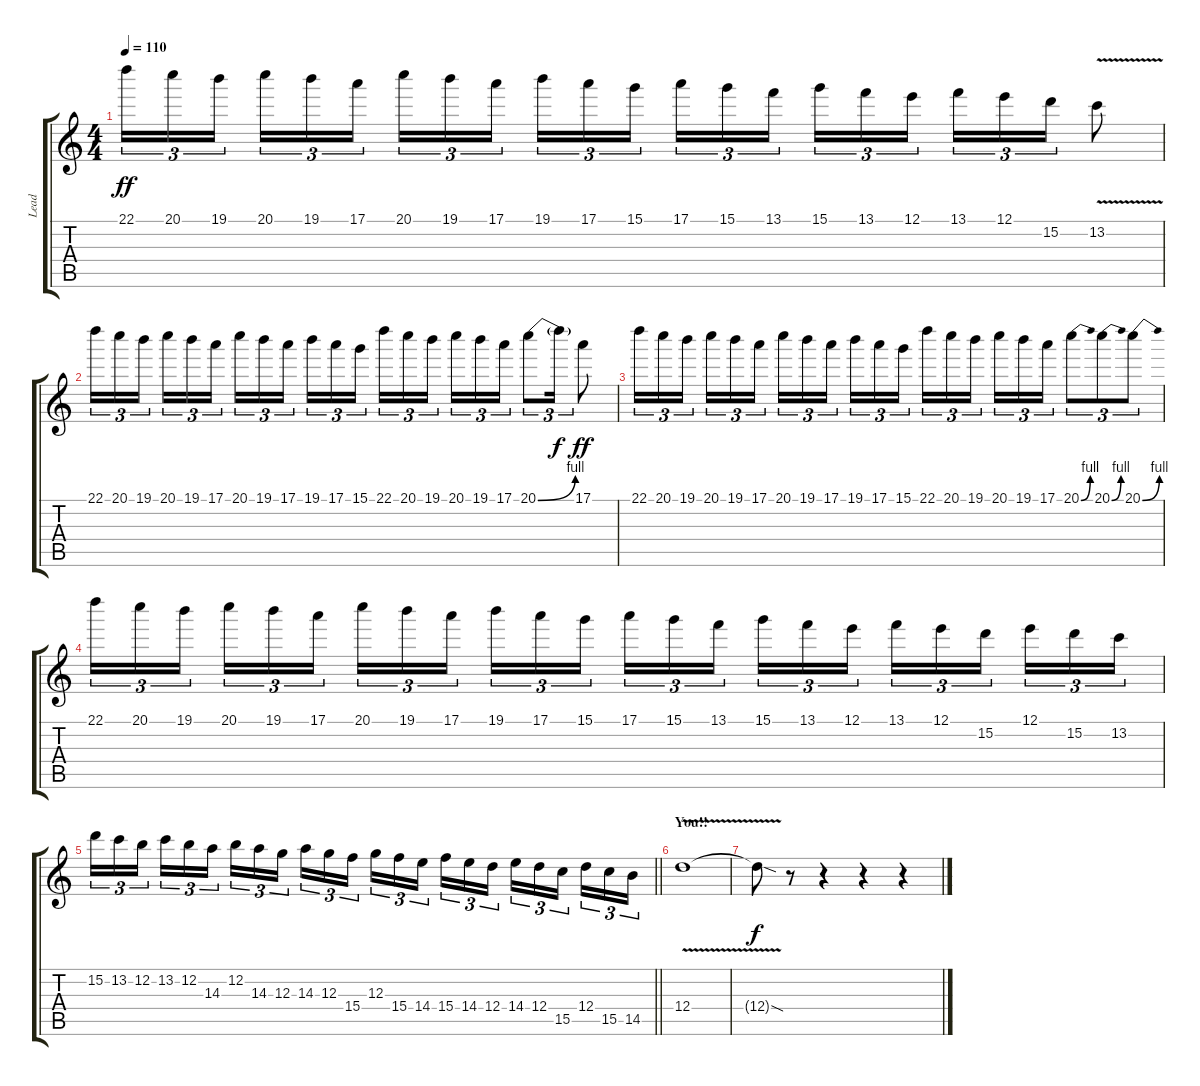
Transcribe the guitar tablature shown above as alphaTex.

\track ("Lead" "Lead") {instrument distortionguitar}
\staff {score tabs}
\tuning (E4 B3 G3 D3 A2 E2) {hide}
\ts (4 4)
\tempo 110
\clef g2
\ks c
22.1.16{tu (3 2) dy ff} 20.1.16{tu (3 2)} 19.1.16{tu (3 2) beam splitsecondary} 20.1.16{tu (3 2)} 19.1.16{tu (3 2)} 17.1.16{tu (3 2)} 20.1.16{tu (3 2)} 19.1.16{tu (3 2)} 17.1.16{tu (3 2) beam splitsecondary} 19.1.16{tu (3 2)} 17.1.16{tu (3 2)} 15.1.16{tu (3 2)} 17.1.16{tu (3 2)} 15.1.16{tu (3 2)} 13.1.16{tu (3 2) beam splitsecondary} 15.1.16{tu (3 2)} 13.1.16{tu (3 2)} 12.1.16{tu (3 2)} 13.1.16{tu (3 2)} 12.1.16{tu (3 2)} 15.2.16{tu (3 2)} 13.2{v}.8 |
22.1.16{tu (3 2)} 20.1.16{tu (3 2)} 19.1.16{tu (3 2) beam splitsecondary} 20.1.16{tu (3 2)} 19.1.16{tu (3 2)} 17.1.16{tu (3 2)} 20.1.16{tu (3 2)} 19.1.16{tu (3 2)} 17.1.16{tu (3 2) beam splitsecondary} 19.1.16{tu (3 2)} 17.1.16{tu (3 2)} 15.1.16{tu (3 2)} 22.1.16{tu (3 2)} 20.1.16{tu (3 2)} 19.1.16{tu (3 2) beam splitsecondary} 20.1.16{tu (3 2)} 19.1.16{tu (3 2)} 17.1.16{tu (3 2)} 20.1{be (bend 0 0 60 4)}.8{tu (3 2)} 20.1{t}.16{tu (3 2) dy f} 17.1.8{dy ff} |
22.1.16{tu (3 2)} 20.1.16{tu (3 2)} 19.1.16{tu (3 2) beam splitsecondary} 20.1.16{tu (3 2)} 19.1.16{tu (3 2)} 17.1.16{tu (3 2)} 20.1.16{tu (3 2)} 19.1.16{tu (3 2)} 17.1.16{tu (3 2) beam splitsecondary} 19.1.16{tu (3 2)} 17.1.16{tu (3 2)} 15.1.16{tu (3 2)} 22.1.16{tu (3 2)} 20.1.16{tu (3 2)} 19.1.16{tu (3 2) beam splitsecondary} 20.1.16{tu (3 2)} 19.1.16{tu (3 2)} 17.1.16{tu (3 2)} 20.1{be (bend 0 0 60 4)}.8{tu (3 2)} 20.1{be (bend 0 0 60 4)}.8{tu (3 2)} 20.1{be (bend 0 0 60 4)}.8{tu (3 2)} |
22.1.16{tu (3 2)} 20.1.16{tu (3 2)} 19.1.16{tu (3 2) beam splitsecondary} 20.1.16{tu (3 2)} 19.1.16{tu (3 2)} 17.1.16{tu (3 2)} 20.1.16{tu (3 2)} 19.1.16{tu (3 2)} 17.1.16{tu (3 2) beam splitsecondary} 19.1.16{tu (3 2)} 17.1.16{tu (3 2)} 15.1.16{tu (3 2)} 17.1.16{tu (3 2)} 15.1.16{tu (3 2)} 13.1.16{tu (3 2) beam splitsecondary} 15.1.16{tu (3 2)} 13.1.16{tu (3 2)} 12.1.16{tu (3 2)} 13.1.16{tu (3 2)} 12.1.16{tu (3 2)} 15.2.16{tu (3 2) beam splitsecondary} 12.1.16{tu (3 2)} 15.2.16{tu (3 2)} 13.2.16{tu (3 2)} |
\barLineRight lightlight
15.2.16{tu (3 2)} 13.2.16{tu (3 2)} 12.2.16{tu (3 2) beam splitsecondary} 13.2.16{tu (3 2)} 12.2.16{tu (3 2)} 14.3.16{tu (3 2)} 12.2.16{tu (3 2)} 14.3.16{tu (3 2)} 12.3.16{tu (3 2) beam splitsecondary} 14.3.16{tu (3 2)} 12.3.16{tu (3 2)} 15.4.16{tu (3 2)} 12.3.16{tu (3 2)} 15.4.16{tu (3 2)} 14.4.16{tu (3 2) beam splitsecondary} 15.4.16{tu (3 2)} 14.4.16{tu (3 2)} 12.4.16{tu (3 2)} 14.4.16{tu (3 2)} 12.4.16{tu (3 2)} 15.5.16{tu (3 2) beam splitsecondary} 12.4.16{tu (3 2)} 15.5.16{tu (3 2)} 14.5.16{tu (3 2)} |
\section ("" "You!!")
12.4{v}.1 |
12.4{sod t}.8{dy f} r.8 r.4 r.4 r.4
